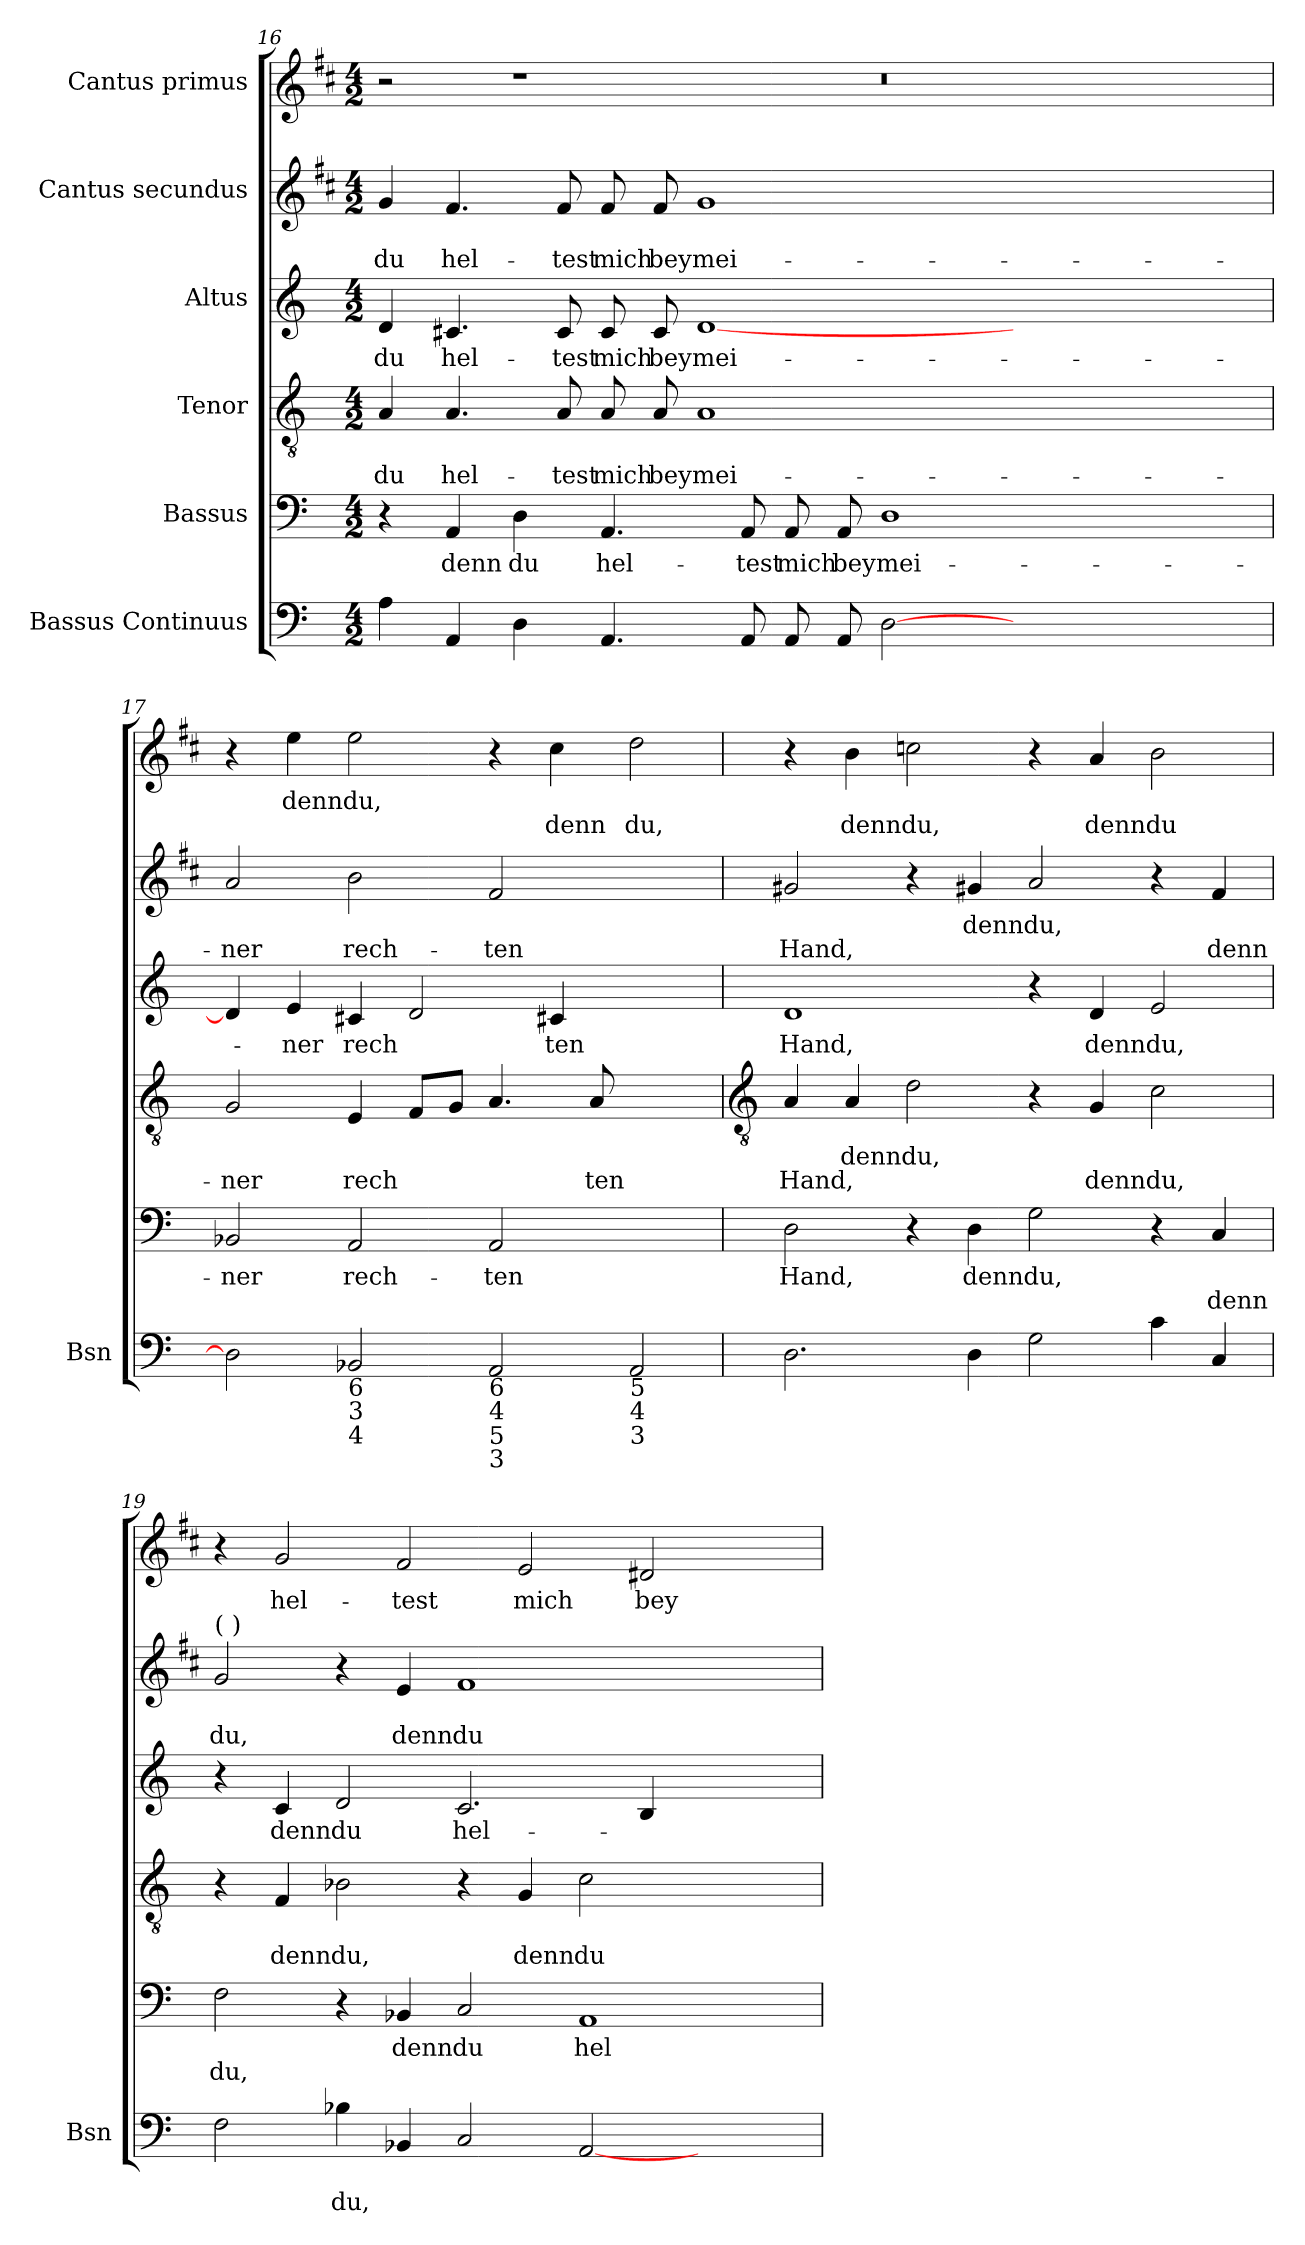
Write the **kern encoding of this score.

**kern	**text	**text	**kern	**text	**text	**kern	**text	**text	**kern	**text	**kern	**text	**text	**kern	**text	**text
*part6	*part6	*part6	*part5	*part5	*part5	*part4	*part4	*part4	*part3	*part3	*part2	*part2	*part2	*part1	*part1	*part1
*staff6	*staff6	*staff6	*staff5	*staff5	*staff5	*staff4	*staff4	*staff4	*staff3	*staff3	*staff2	*staff2	*staff2	*staff1	*staff1	*staff1
*I"Bassus Continuus	*	*	*I"Bassus	*	*	*I"Tenor	*	*	*I"Altus	*	*I"Cantus secundus	*	*	*I"Cantus primus	*	*
*I'Bsn	*	*	*	*	*	*	*	*	*	*	*	*	*	*	*	*
*clefF4	*	*	*clefF4	*	*	*clefGv2	*	*	*clefG2	*	*clefG2	*	*	*clefG2	*	*
*	*	*	*	*	*	*	*	*	*	*	*ITrd1c2	*	*	*ITrd1c2	*	*
*k[]	*	*	*k[]	*	*	*k[]	*	*	*k[]	*	*k[]	*	*	*k[]	*	*
*C:	*	*	*C:	*	*	*C:	*	*	*C:	*	*C:	*	*	*C:	*	*
*M4/2	*	*	*M4/2	*	*	*M4/2	*	*	*M4/2	*	*M4/2	*	*	*M4/2	*	*
=16	=16	=16	=16	=16	=16	=16	=16	=16	=16	=16	=16	=16	=16	=16	=16	=16
!	!	!	!	!	!	!	!	!LO:LY:b	!	!LO:LY:b	!	!	!LO:LY:b	!	!	!
*	*	*	*	*	*	*	*	*	*^	*	*	*	*	*	*	*
4A	.	.	4r	.	.	4A	.	du	4d	1ryy	du	4f	.	du	2r	.	.
!	!	!	!	!LO:LY:b	!	!	!	!LO:LY:b	!	!	!LO:LY:b	!	!	!LO:LY:b	!	!	!
4AA	.	.	4AA	denn	.	4.A	.	hel-	4.c#X	.	hel-	4.e	.	hel-	.	.	.
!	!	!	!	!LO:LY:b	!	!	!	!	!	!	!	!	!	!	!	!	!
4D	.	.	4D	du	.	.	.	.	.	.	.	.	.	.	1r	.	.
!	!	!	!	!	!	!	!	!LO:LY:b	!	!	!LO:LY:b	!	!	!LO:LY:b	!	!	!
.	.	.	.	.	.	8A	.	-test	8c#	.	-test	8e	.	-test	.	.	.
!	!	!	!	!LO:LY:b	!	!	!	!LO:LY:b	!	!	!LO:LY:b	!	!	!LO:LY:b	!	!	!
4.AA	.	.	4.AA	hel-	.	8A	.	mich	8c#	.	mich	8e	.	mich	.	.	.
!	!	!	!	!	!	!	!	!LO:LY:b	!	!	!LO:LY:b	!	!	!LO:LY:b	!	!	!
.	.	.	.	.	.	8A	.	bey	8c#	.	bey	8e	.	bey	.	.	.
!	!	!	!	!	!	!	!	!LO:LY:b	!	!	!LO:LY:b	!	!	!LO:LY:b	!	!	!
.	.	.	.	.	.	1A	.	mei-	[1d	2ryy	mei-	1f	.	mei-	.	.	.
!	!	!	!	!LO:LY:b	!	!	!	!	!	!	!	!	!	!	!	!	!
8AA	.	.	8AA	-test	.	.	.	.	.	.	.	.	.	.	.	.	.
!	!	!	!	!LO:LY:b	!	!	!	!	!	!	!	!	!	!	!	!	!
8AA	.	.	8AA	mich	.	.	.	.	.	.	.	.	.	.	.	.	.
!	!	!	!	!LO:LY:b	!	!	!	!	!	!	!	!	!	!	!	!	!
8AA	.	.	8AA	bey	.	.	.	.	.	.	.	.	.	.	.	.	.
!	!	!	!	!LO:LY:b	!	!	!	!	!	!	!	!	!	!	!	!	!
[2D	.	.	1D	mei-	.	.	.	.	.	4ryy	.	.	.	.	0r	.	.
.	.	.	.	.	.	.	.	.	.	4ryy	.	.	.	.	.	.	.
1.ryy	.	.	.	.	.	1.ryy	.	.	1.ryy	1.ryy	.	1.ryy	.	.	.	.	.
.	.	.	1ryy	.	.	.	.	.	.	.	.	.	.	.	.	.	.
!!LO:LB:g=z
=17	=17	=17	=17	=17	=17	=17	=17	=17	=17	=17	=17	=17	=17	=17	=17	=17	=17
!	!	!	!	!LO:LY:b	!	!	!	!LO:LY:b	!	!	!	!	!	!LO:LY:b	!	!	!
2D]	.	.	2BB-X	-ner	.	2G	.	-ner	4d]	2ryy	.	2g	.	-ner	4r	.	.
!	!	!	!	!	!	!	!	!	!	!	!LO:LY:b	!	!	!	!	!LO:LY:b	!
.	.	.	.	.	.	.	.	.	4e	.	-ner	.	.	.	4dd	denn	.
!LO:TX:b:t=6\n3	!	!	!	!	!	!	!	!	!	!	!	!	!	!	!	!	!
!LO:TX:b:t=4	!	!	!	!	!	!	!	!	!	!	!	!	!	!	!	!	!
!	!	!	!	!LO:LY:b	!	!	!	!LO:LY:b	!	!	!LO:LY:b	!	!	!LO:LY:b	!	!LO:LY:b	!
2BB-X	.	.	2AA	rech-	.	4E	.	rech	4c#X	1.ryy	rech	2a	.	rech-	2dd	du,	.
.	.	.	.	.	.	8FL	.	.	2d	.	.	.	.	.	.	.	.
.	.	.	.	.	.	8GJ	.	.	.	.	.	.	.	.	.	.	.
!LO:TX:b:t=6\n4	!	!	!	!	!	!	!	!	!	!	!	!	!	!	!	!	!
!LO:TX:b:t=5\n3	!	!	!	!	!	!	!	!	!	!	!	!	!	!	!	!	!
!	!	!	!	!LO:LY:b	!	!	!	!	!	!	!	!	!	!LO:LY:b	!	!	!
2AA	.	.	2AA	-ten	.	4.A	.	.	.	.	.	2e	.	-ten	4r	.	.
!	!	!	!	!	!	!	!	!	!	!	!LO:LY:b	!	!	!	!	!	!LO:LY:b
.	.	.	.	.	.	.	.	.	4c#X	.	ten	.	.	.	4b	.	denn
!	!	!	!	!	!	!	!	!LO:LY:b	!	!	!	!	!	!	!	!	!
.	.	.	.	.	.	8A	.	ten	.	.	.	.	.	.	.	.	.
!LO:TX:b:t=5\n4	!	!	!	!	!	!	!	!	!	!	!	!	!	!	!	!	!
!LO:TX:b:t=3	!	!	!	!	!	!	!	!	!	!	!	!	!	!	!	!	!
!	!	!	!	!	!	!	!	!	!	!	!	!	!	!	!	!	!LO:LY:b
2AA	.	.	2ryy	.	.	2ryy	.	.	2ryy	.	.	2ryy	.	.	2cc	.	du,
*	*	*	*	*	*	*	*	*	*v	*v	*	*	*	*	*	*	*
!!LO:LB:g=z
=18	=18	=18	=18	=18	=18	=18	=18	=18	=18	=18	=18	=18	=18	=18	=18	=18
*	*	*	*	*	*	*clefGv2	*	*	*	*	*	*	*	*	*	*
!	!	!	!	!LO:LY:b	!	!	!	!LO:LY:b	!	!LO:LY:b	!	!	!LO:LY:b	!	!	!
2.D	.	.	2D	Hand,	.	4A	.	Hand,	1d	Hand,	2f#X	.	Hand,	4r	.	.
!	!	!	!	!	!	!	!LO:LY:b	!	!	!	!	!	!	!	!	!LO:LY:b
.	.	.	.	.	.	4A	denn	.	.	.	.	.	.	4a	.	denn
!	!	!	!	!	!	!	!LO:LY:b	!	!	!	!	!	!	!	!	!LO:LY:b
.	.	.	4r	.	.	2d	du,	.	.	.	4r	.	.	2b-X	.	du,
!	!	!	!	!LO:LY:b	!	!	!	!	!	!	!	!LO:LY:b	!	!	!	!
4D	.	.	4D	denn	.	.	.	.	.	.	4f#X	denn	.	.	.	.
!	!	!	!	!LO:LY:b	!	!	!	!	!	!	!	!LO:LY:b	!	!	!	!
2G	.	.	2G	du,	.	4r	.	.	4r	.	2g	du,	.	4r	.	.
!	!	!	!	!	!	!	!	!LO:LY:b	!	!LO:LY:b	!	!	!	!	!	!LO:LY:b
.	.	.	.	.	.	4G	.	denn	4d	denn	.	.	.	4g	.	denn
!	!	!	!	!	!	!	!	!LO:LY:b	!	!LO:LY:b	!	!	!	!	!	!LO:LY:b
4c	.	.	4r	.	.	2c	.	du,	2e	du,	4r	.	.	2a	.	du
!	!	!	!	!	!LO:LY:b	!	!	!	!	!	!	!	!LO:LY:b	!	!	!
4C	.	.	4C	.	denn	.	.	.	.	.	4e	.	denn	.	.	.
=19	=19	=19	=19	=19	=19	=19	=19	=19	=19	=19	=19	=19	=19	=19	=19	=19
!	!	!	!	!	!	!	!	!	!	!	!LO:TX:a:t=(  )	!	!	!	!	!
!	!	!	!	!	!LO:LY:b	!	!	!	!	!	!	!	!LO:LY:b	!	!	!
2F	.	.	2F	.	du,	4r	.	.	4r	.	2f	.	du,	4r	.	.
!	!	!	!	!	!	!	!	!LO:LY:b	!	!LO:LY:b	!	!	!	!	!LO:LY:b	!
.	.	.	.	.	.	4F	.	denn	4c	denn	.	.	.	2f	hel-	.
!	!	!LO:LY:b	!	!	!	!	!	!LO:LY:b	!	!LO:LY:b	!	!	!	!	!	!
4B-X	.	du,	4r	.	.	2B-X	.	du,	2d	du	4r	.	.	.	.	.
!	!	!	!	!LO:LY:b	!	!	!	!	!	!	!	!	!LO:LY:b	!	!LO:LY:b	!
4BB-X	.	.	4BB-X	denn	.	.	.	.	.	.	4d	.	denn	2e	-test	.
!	!	!	!	!LO:LY:b	!	!	!	!	!	!LO:LY:b	!	!	!LO:LY:b	!	!	!
2C	.	.	2C	du	.	4r	.	.	2.c	hel-	1e	.	du	.	.	.
!	!	!	!	!	!	!	!	!LO:LY:b	!	!	!	!	!	!	!LO:LY:b	!
.	.	.	.	.	.	4G	.	denn	.	.	.	.	.	2d	mich	.
!	!	!	!	!LO:LY:b	!	!	!	!LO:LY:b	!	!	!	!	!	!	!	!
[2AA	.	.	1AA	hel-	.	2c	.	du	.	.	.	.	.	.	.	.
!	!	!	!	!	!	!	!	!	!	!	!	!	!	!	!LO:LY:b	!
.	.	.	.	.	.	.	.	.	4B	.	.	.	.	2c#X	bey	.
2ryy	.	.	.	.	.	2ryy	.	.	2ryy	.	2ryy	.	.	.	.	.
.	.	.	.	.	.	.	.	.	.	.	.	.	.	4ryy	.	.
=	=	=	=	=	=	=	=	=	=	=	=	=	=	=	=	=
*-	*-	*-	*-	*-	*-	*-	*-	*-	*-	*-	*-	*-	*-	*-	*-	*-
